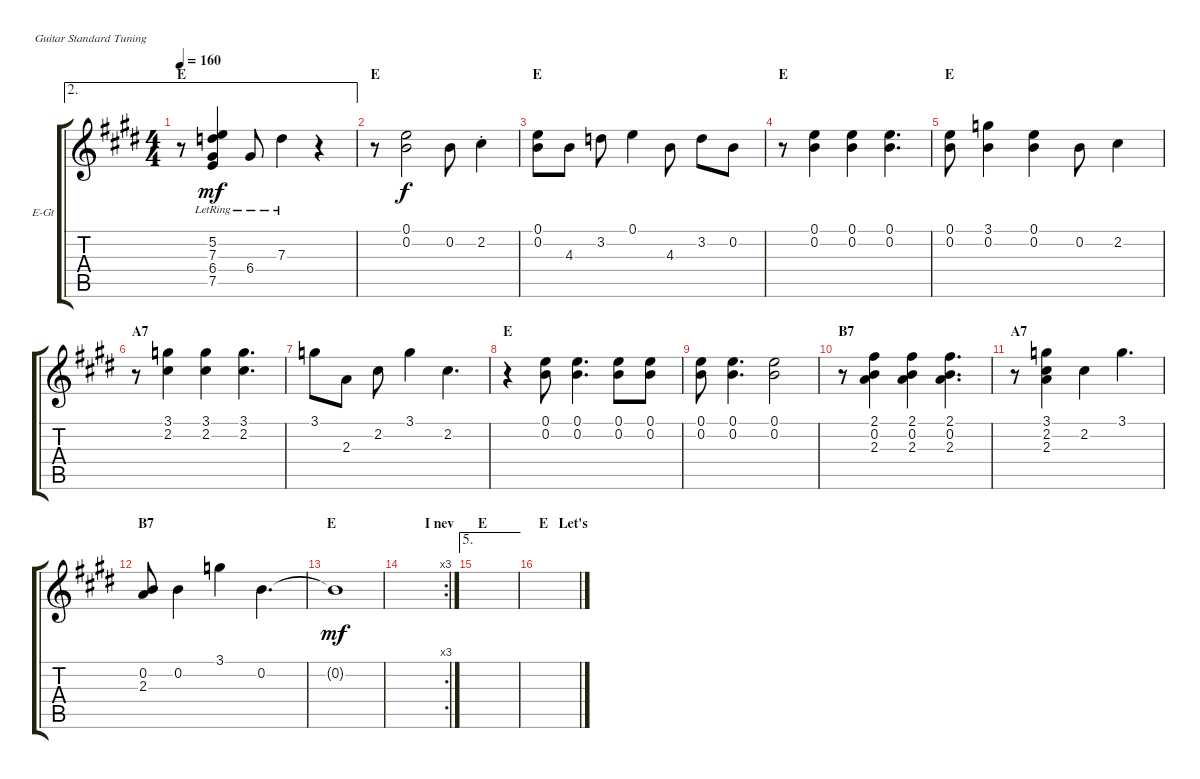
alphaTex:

\defaultSystemsLayout 4
\bracketExtendMode groupsimilarinstruments
\firstSystemTrackNameOrientation horizontal
\otherSystemsTrackNameOrientation horizontal
\track ("Electric Guitar" "E-Gt") {instrument overdrivenguitar}
\staff {score tabs}
\tuning (E4 B3 G3 D3 A2 E2)
\ae 2
\ts (4 4)
\section ("" "E")
\tempo 160
\clef g2
\ks e
r.8{dy mf} (7.5{lr} 6.4{lr} 7.3{lr} 5.2{lr}).4 6.4{lr}.8 7.3{lr}.4 r.4 |
\section ("" "E")
r.8 (0.1 0.2).2{dy f} 0.2.8 2.2{st}.4 |
\section ("" "E")
(0.2 0.1).8 4.3.8 3.2.8 0.1.4 4.3.8 3.2.8 0.2.8 |
\section ("" "E")
r.8 (0.1 0.2).4 (0.2 0.1).4 (0.1 0.2).4{d} |
\section ("" "E")
(0.1 0.2).8 (0.2 3.1).4 (0.1 0.2).4 0.2.8 2.2.4 |
\section ("" "A7")
r.8 (3.1 2.2).4 (3.1 2.2).4 (2.2 3.1).4{d} |
3.1.8 2.3.8 2.2.8 3.1.4 2.2.4{d} |
\section ("" "E")
r.4 (0.1 0.2).8 (0.2 0.1).4{d} (0.1 0.2).8 (0.1 0.2).8 |
(0.1 0.2).8 (0.2 0.1).4{d} (0.1 0.2).2 |
\section ("" "B7")
r.8 (2.1 0.2 2.3).4 (2.1 0.2 2.3).4 (2.1 0.2 2.3).4{d} |
\section ("" "A7")
r.8 (3.1 2.2 2.3).4 2.2.4 3.1.4{d} |
\section ("" "B7")
(2.3 0.2).8 0.2.4 3.1.4 0.2.4{d} |
\section ("" "E")
0.2{t}.1{dy mf} |
\rc 3
\section ("" "      I nev")
|
\ae 5
\section ("" "E")
|
\section ("" "E   Let's")
